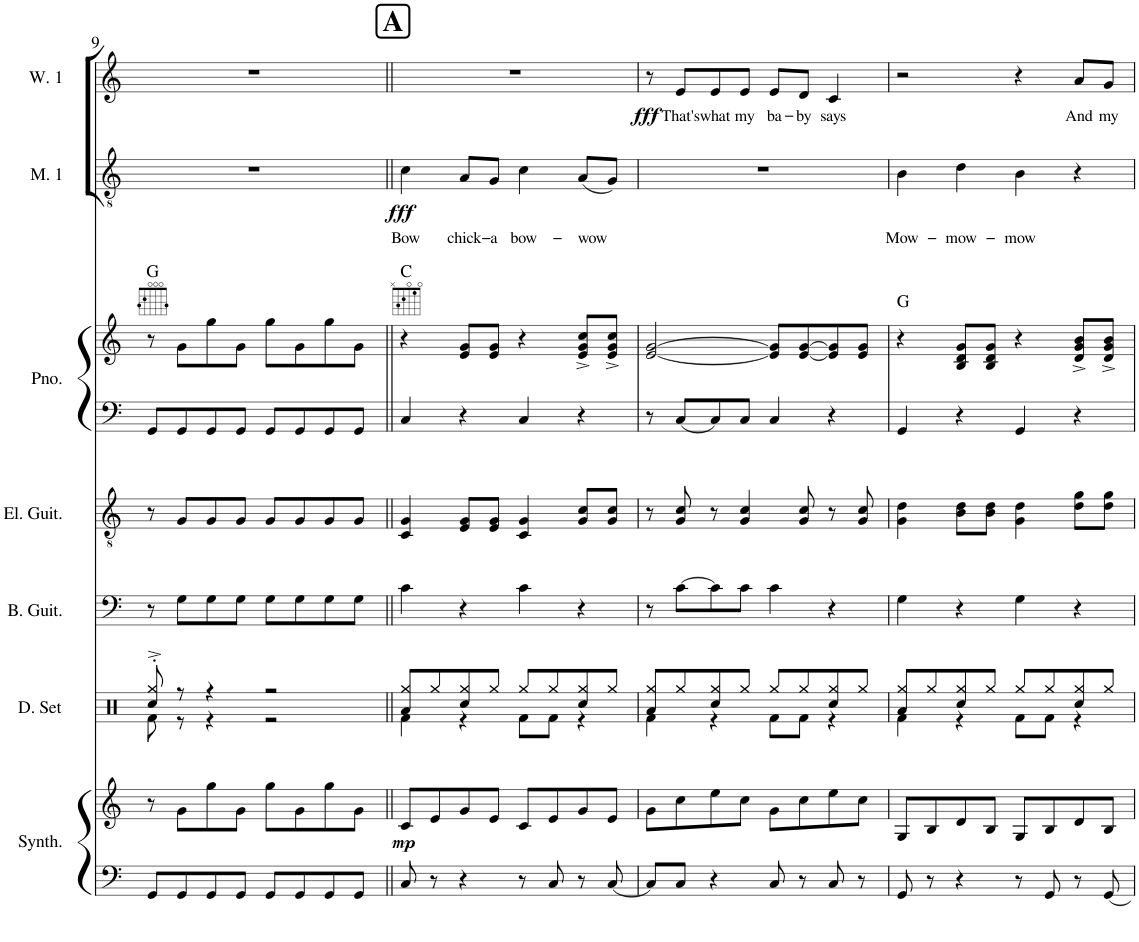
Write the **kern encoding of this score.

**kern	**kern	**dynam	**kern	**kern	**kern	**kern	**harte	**kern	**text	**dynam	**kern	**text	**dynam
*part6	*part6	*part6	*part5	*part4	*part3	*part3	*part3	*part2	*part2	*part2	*part1	*part1	*part1
*staff8	*staff7	*staff7/8	*staff6	*staff5	*staff4	*staff3	*	*staff2	*staff2	*staff2	*staff1	*staff1	*staff1
*I"Brightness Synthesizer	*	*	*I"Bass Guitar	*I"Electric Guitar	*I"Piano	*	*	*I"Men 1	*	*	*I"Women 1	*	*
*I'Synth.	*	*	*I'B. Guit.	*I'El. Guit.	*I'Pno.	*	*	*I'M. 1	*	*	*I'W. 1	*	*
!!LO:PB:g=z
*clefF4	*clefG2	*	*clefF4	*clefGv2	*clefF4	*clefG2	*	*clefGv2	*	*	*clefG2	*	*
*	*	*	*Trd7c12	*	*	*	*	*	*	*	*	*	*
*k[]	*k[]	*	*k[]	*k[]	*k[]	*k[]	*	*k[]	*	*	*k[]	*	*
*M4/4	*M4/4	*	*M4/4	*M4/4	*M4/4	*M4/4	*	*M4/4	*	*	*M4/4	*	*
=9	=9	=9	=9	=9	=9	=9	=9	=9	=9	=9	=9	=9	=9
8GG/L	8r	.	8r	8r	8GG/L	8r	G:maj	1r	.	.	1r	.	.
8GG/	8g\L	.	8G\L	8G/L	8GG/	8g\L	.	.	.	.	.	.	.
8GG/	8gg\	.	8G\	8G/	8GG/	8gg\	.	.	.	.	.	.	.
8GG/J	8g\J	.	8G\J	8G/J	8GG/J	8g\J	.	.	.	.	.	.	.
8GG/L	8gg\L	.	8G\L	8G/L	8GG/L	8gg\L	.	.	.	.	.	.	.
8GG/	8g\	.	8G\	8G/	8GG/	8g\	.	.	.	.	.	.	.
8GG/	8gg\	.	8G\	8G/	8GG/	8gg\	.	.	.	.	.	.	.
8GG/J	8g\J	.	8G\J	8G/J	8GG/J	8g\J	.	.	.	.	.	.	.
!!LO:REH:place=s1:a:B:cj:fs=14:t=A
=10||	=10||	=10||	=10||	=10||	=10||	=10||	=10||	=10||	=10||	=10||	=10||	=10||	=10||
!	!	!LO:DY:b	!	!	!	!	!	!	!LO:LY:b	!LO:DY:b	!	!	!
8C/	8c/L	mp	4c\	4C/ 4G/	4C/	4r	C:maj	4c\	Bow	fff	1r	.	.
8r	8e/	.	.	.	.	.	.	.	.	.	.	.	.
!	!	!	!	!	!	!	!	!	!LO:LY:b	!	!	!	!
4r	8g/	.	4r	8E/ 8G/L	4r	8e/ 8g/L	.	8A/L	chick-	.	.	.	.
!	!	!	!	!	!	!	!	!	!LO:LY:b	!	!	!	!
.	8e/J	.	.	8E/ 8G/J	.	8e/ 8g/J	.	8G/J	-a	.	.	.	.
!	!	!	!	!	!	!	!	!	!LO:LY:b	!	!	!	!
8r	8c/L	.	4c\	4C/ 4G/	4C/	4r	.	4c\	bow-	.	.	.	.
8C/	8e/	.	.	.	.	.	.	.	.	.	.	.	.
!	!	!	!	!	!	!	!	!	!LO:LY:b	!	!	!	!
8r	8g/	.	4r	8G/ 8c/L	4r	8e/^ 8g/^ 8cc/^L	.	(8A/L	-wow	.	.	.	.
[8C/	8e/J	.	.	8G/ 8c/J	.	8e/^ 8g/^ 8cc/^J	.	8G/J)	.	.	.	.	.
=11	=11	=11	=11	=11	=11	=11	=11	=11	=11	=11	=11	=11	=11
!	!	!	!	!	!	!	!	!	!	!	!	!	!LO:DY:b
8C/L]	8g\L	.	8r	8r	8r	[2e/ [2g/	.	1r	.	.	8r	.	fff
!	!	!	!	!	!	!	!	!	!	!	!	!LO:LY:b	!
8C/J	8cc\	.	[8c\L	8G/ 8c/	[8C/L	.	.	.	.	.	8e/L	That's	.
!	!	!	!	!	!	!	!	!	!	!	!	!LO:LY:b	!
4r	8ee\	.	8c\]	8r	8C/]	.	.	.	.	.	8e/	what	.
!	!	!	!	!	!	!	!	!	!	!	!	!LO:LY:b	!
.	8cc\J	.	8c\J	4G/ 4c/	8C/J	.	.	.	.	.	8e/J	my	.
!	!	!	!	!	!	!	!	!	!	!	!	!LO:LY:b	!
8C/	8g\L	.	4c\	.	4C/	8e/] 8g/]L	.	.	.	.	8e/L	ba-	.
!	!	!	!	!	!	!	!	!	!	!	!	!LO:LY:b	!
8r	8cc\	.	.	8G/ 8c/	.	[8e/ [8g/	.	.	.	.	8d/J	-by	.
!	!	!	!	!	!	!	!	!	!	!	!	!LO:LY:b	!
8C/	8ee\	.	4r	8r	4r	8e/] 8g/]	.	.	.	.	4c/	says	.
8r	8cc\J	.	.	8G/ 8c/	.	8e/ 8g/J	.	.	.	.	.	.	.
=12	=12	=12	=12	=12	=12	=12	=12	=12	=12	=12	=12	=12	=12
!	!	!	!	!	!	!	!	!	!LO:LY:b	!	!	!	!
8GG/	8G/L	.	4G\	4G\ 4d\	4GG/	4r	G:maj	4B\	Mow-	.	2r	.	.
8r	8B/	.	.	.	.	.	.	.	.	.	.	.	.
!	!	!	!	!	!	!	!	!	!LO:LY:b	!	!	!	!
4r	8d/	.	4r	8B\ 8d\L	4r	8B/ 8d/ 8g/L	.	4d\	-mow-	.	.	.	.
.	8B/J	.	.	8B\ 8d\J	.	8B/ 8d/ 8g/J	.	.	.	.	.	.	.
!	!	!	!	!	!	!	!	!	!LO:LY:b	!	!	!	!
8r	8G/L	.	4G\	4G\ 4d\	4GG/	4r	.	4B\	-mow	.	4r	.	.
8GG/	8B/	.	.	.	.	.	.	.	.	.	.	.	.
!	!	!	!	!	!	!	!	!	!	!	!	!LO:LY:b	!
8r	8d/	.	4r	8d\ 8g\L	4r	8d/^ 8g/^ 8b/^L	.	4r	.	.	8a/L	And	.
!	!	!	!	!	!	!	!	!	!	!	!	!LO:LY:b	!
[8GG/	8B/J	.	.	8d\ 8g\J	.	8d/^ 8g/^ 8b/^J	.	.	.	.	8g/J	my	.
=	=	=	=	=	=	=	=	=	=	=	=	=	=
*-	*-	*-	*-	*-	*-	*-	*-	*-	*-	*-	*-	*-	*-
